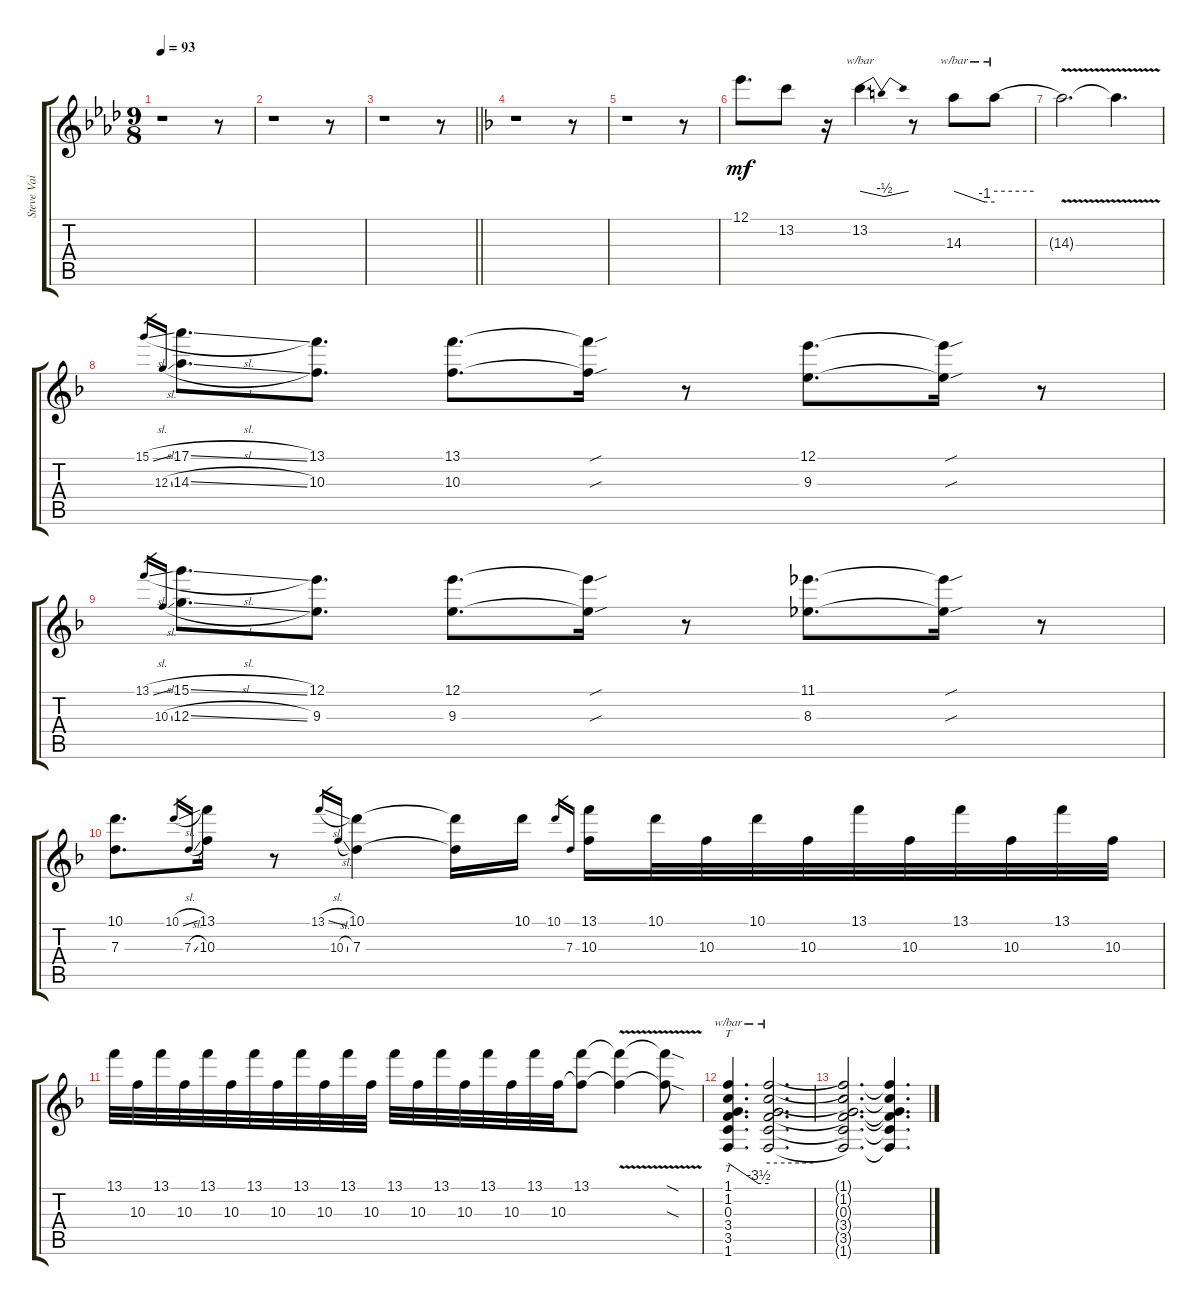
\track ("Steve Vai - Clean Guitar" "Steve Vai ") {instrument electricguitarclean}
\staff {score tabs}
\tuning (E4 B3 G3 D3 A2 E2) {hide}
\ts (9 8)
\tempo 93
\clef g2
\ks ab
r.1{dy mf} r.8 |
r.1 r.8 |
\barLineRight lightlight
r.1 r.8 |
\ks f
r.1 r.8 |
r.1 r.8 |
12.1.8{d} 13.2.8 r.16 13.2.4{d tbe (dip default 0 0 30 -2 60 0)} r.8 14.3.8{tbe (custom default 0 0 45 -4 60 -4)} 14.3{t}.8{tbe (hold default 0 0 60 0)} |
14.3{v t}.2{d} 14.3{v t}.4{d} |
15.1{sl}.16{gr} 12.3{sl}.16{gr} (17.1{sl} 14.3{sl}).8{d} (13.1 10.3).8{d} (13.1 10.3).8{d} (13.1{sou t} 10.3{sou t}).16 r.8 (12.1 9.3).8{d} (12.1{sou t} 9.3{sou t}).16 r.8 |
13.1{sl}.16{gr} 10.3{sl}.16{gr} (15.1{sl} 12.3{sl}).8{d} (12.1 9.3).8{d} (12.1 9.3).8{d} (12.1{sou t} 9.3{sou t}).16 r.8 (11.1 8.3).8{d} (11.1{sou t} 8.3{sou t}).16 r.8 |
(10.1 7.3).8{d} 10.1{sl}.16{gr} 7.3{sl}.16{gr} (13.1 10.3).16 r.8 13.1{sl}.16{gr} 10.3{sl}.16{gr} (10.1 7.3).4 (10.1{t} 7.3{t}).16 10.1.16 10.1.16{gr} 7.3.16{gr} (13.1 10.3).16 10.1.32 10.3.32 10.1.32 10.3.32 13.1.32 10.3.32 13.1.32 10.3.32 13.1.32 10.3.32 |
13.1.32 10.3.32 13.1.32 10.3.32 13.1.32 10.3.32 13.1.32 10.3.32 13.1.32 10.3.32 13.1.32 10.3.32 13.1.32 10.3.32 13.1.32 10.3.32 13.1.32 10.3.32 13.1.32 10.3.32 (13.1 10.3{t}).8 (13.1{v t} 10.3{v t}).4 (13.1{sod t} 10.3{sod t}).8 |
(1.1 1.2 0.3 3.4 3.5 1.6).4{tt d tbe (custom default 0 0 45 -14 60 -14)} (1.1{t} 1.2{t} 0.3{t} 3.4{t} 3.5{t} 1.6{t}).2{d tbe (hold default 0 0 60 0)} |
(1.1{t} 1.2{t} 0.3{t} 3.4{t} 3.5{t} 1.6{t}).2{d} (1.1{t} 1.2{t} 0.3{t} 3.4{t} 3.5{t} 1.6{t}).4{d}
